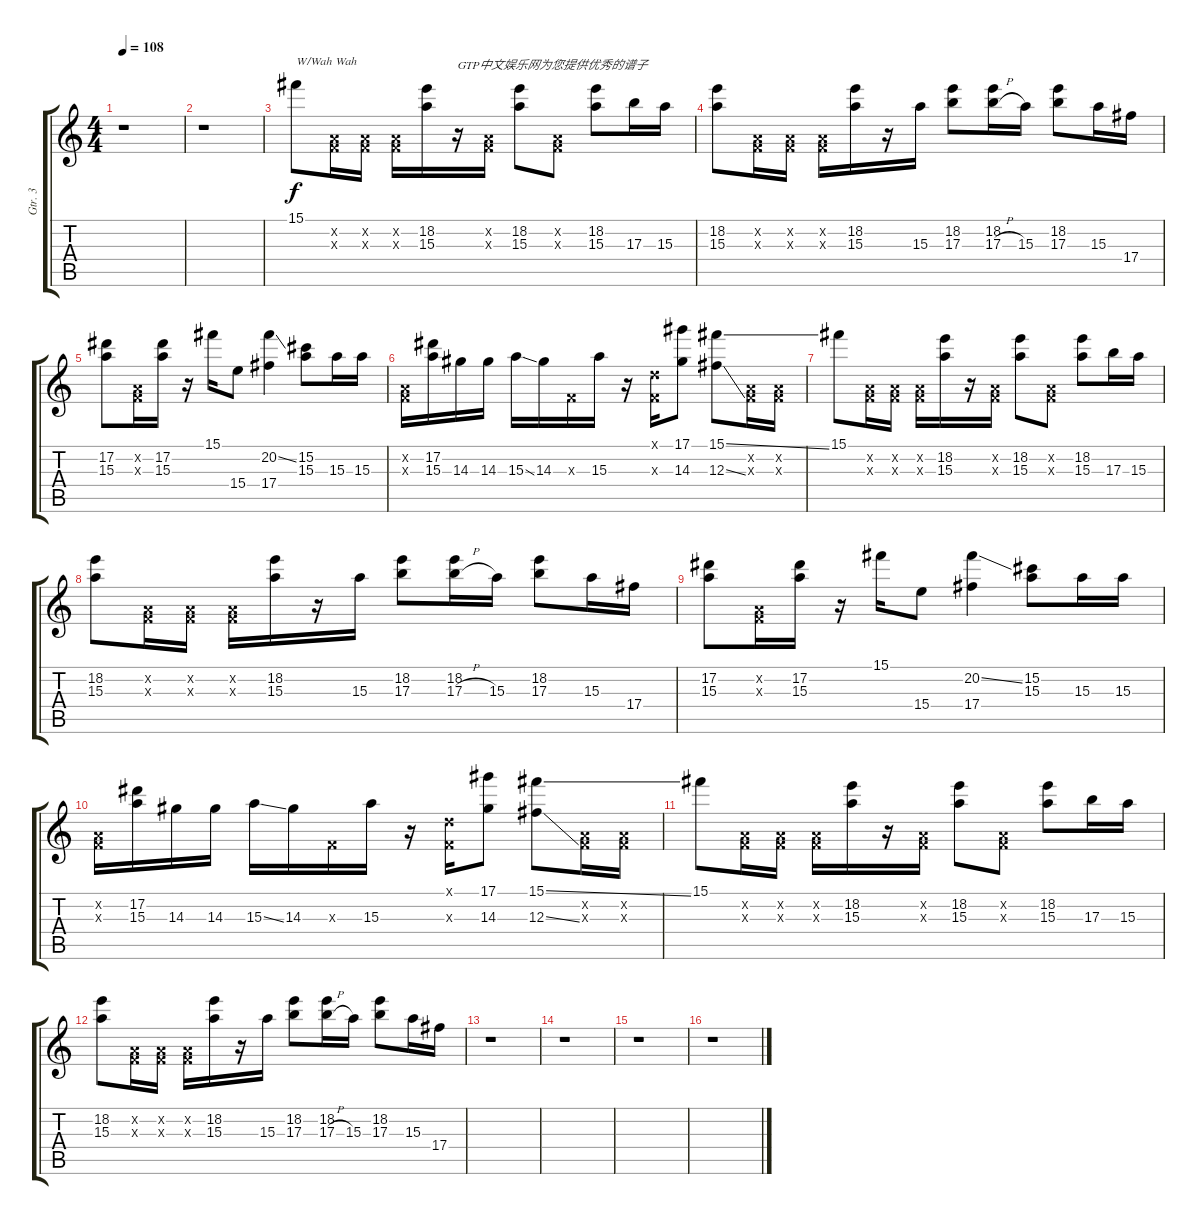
\track ("Gtr. 3" "Gtr. 3") {instrument distortionguitar}
\staff {score tabs}
\tuning (Eb4 Bb3 Gb3 Db3 Ab2 Eb2) {hide}
\ts (4 4)
\tempo 108
\clef g2
\ks c
r.1{dy f} |
r.1 |
15.1.8{txt "W/Wah Wah"} (-1.2{x} -1.3{x}).16 (-1.2{x} -1.3{x}).16 (-1.2{x} -1.3{x}).16 (18.2 15.3).16 r.16{txt "GTP中文娱乐网为您提供优秀的谱子"} (-1.2{x} -1.3{x}).16 (18.2 15.3).8 (-1.2{x} -1.3{x}).8 (18.2 15.3).8 17.3.16 15.3.16 |
(18.2 15.3).8 (-1.2{x} -1.3{x}).16 (-1.2{x} -1.3{x}).16 (-1.2{x} -1.3{x}).16 (18.2 15.3).16 r.16 15.3.16 (18.2 17.3).8 (18.2 17.3{h}).16 15.3.16 (18.2 17.3).8 15.3.16 17.4.16 |
(17.2 15.3).8 (-1.2{x} -1.3{x}).16 (17.2 15.3).16 r.16 15.1.16 15.4.8 (20.2{ss} 17.4).4 (15.2 15.3).8 15.3.16 15.3.16 |
(-1.2{x} -1.3{x}).16 (17.2 15.3).16 14.3.16 14.3.16 15.3{ss}.16 14.3.16 -1.3{x}.16 15.3.16 r.16 (-1.1{x} -1.3{x}).16 (17.1 14.3).8 (15.1{ss} 12.3{ss}).8 (-1.2{x} -1.3{x}).16 (-1.2{x} -1.3{x}).16 |
15.1.8 (-1.2{x} -1.3{x}).16 (-1.2{x} -1.3{x}).16 (-1.2{x} -1.3{x}).16 (18.2 15.3).16 r.16 (-1.2{x} -1.3{x}).16 (18.2 15.3).8 (-1.2{x} -1.3{x}).8 (18.2 15.3).8 17.3.16 15.3.16 |
(18.2 15.3).8 (-1.2{x} -1.3{x}).16 (-1.2{x} -1.3{x}).16 (-1.2{x} -1.3{x}).16 (18.2 15.3).16 r.16 15.3.16 (18.2 17.3).8 (18.2 17.3{h}).16 15.3.16 (18.2 17.3).8 15.3.16 17.4.16 |
(17.2 15.3).8 (-1.2{x} -1.3{x}).16 (17.2 15.3).16 r.16 15.1.16 15.4.8 (20.2{ss} 17.4).4 (15.2 15.3).8 15.3.16 15.3.16 |
(-1.2{x} -1.3{x}).16 (17.2 15.3).16 14.3.16 14.3.16 15.3{ss}.16 14.3.16 -1.3{x}.16 15.3.16 r.16 (-1.1{x} -1.3{x}).16 (17.1 14.3).8 (15.1{ss} 12.3{ss}).8 (-1.2{x} -1.3{x}).16 (-1.2{x} -1.3{x}).16 |
15.1.8 (-1.2{x} -1.3{x}).16 (-1.2{x} -1.3{x}).16 (-1.2{x} -1.3{x}).16 (18.2 15.3).16 r.16 (-1.2{x} -1.3{x}).16 (18.2 15.3).8 (-1.2{x} -1.3{x}).8 (18.2 15.3).8 17.3.16 15.3.16 |
(18.2 15.3).8 (-1.2{x} -1.3{x}).16 (-1.2{x} -1.3{x}).16 (-1.2{x} -1.3{x}).16 (18.2 15.3).16 r.16 15.3.16 (18.2 17.3).8 (18.2 17.3{h}).16 15.3.16 (18.2 17.3).8 15.3.16 17.4.16 |
r.1 |
r.1 |
r.1 |
r.1
